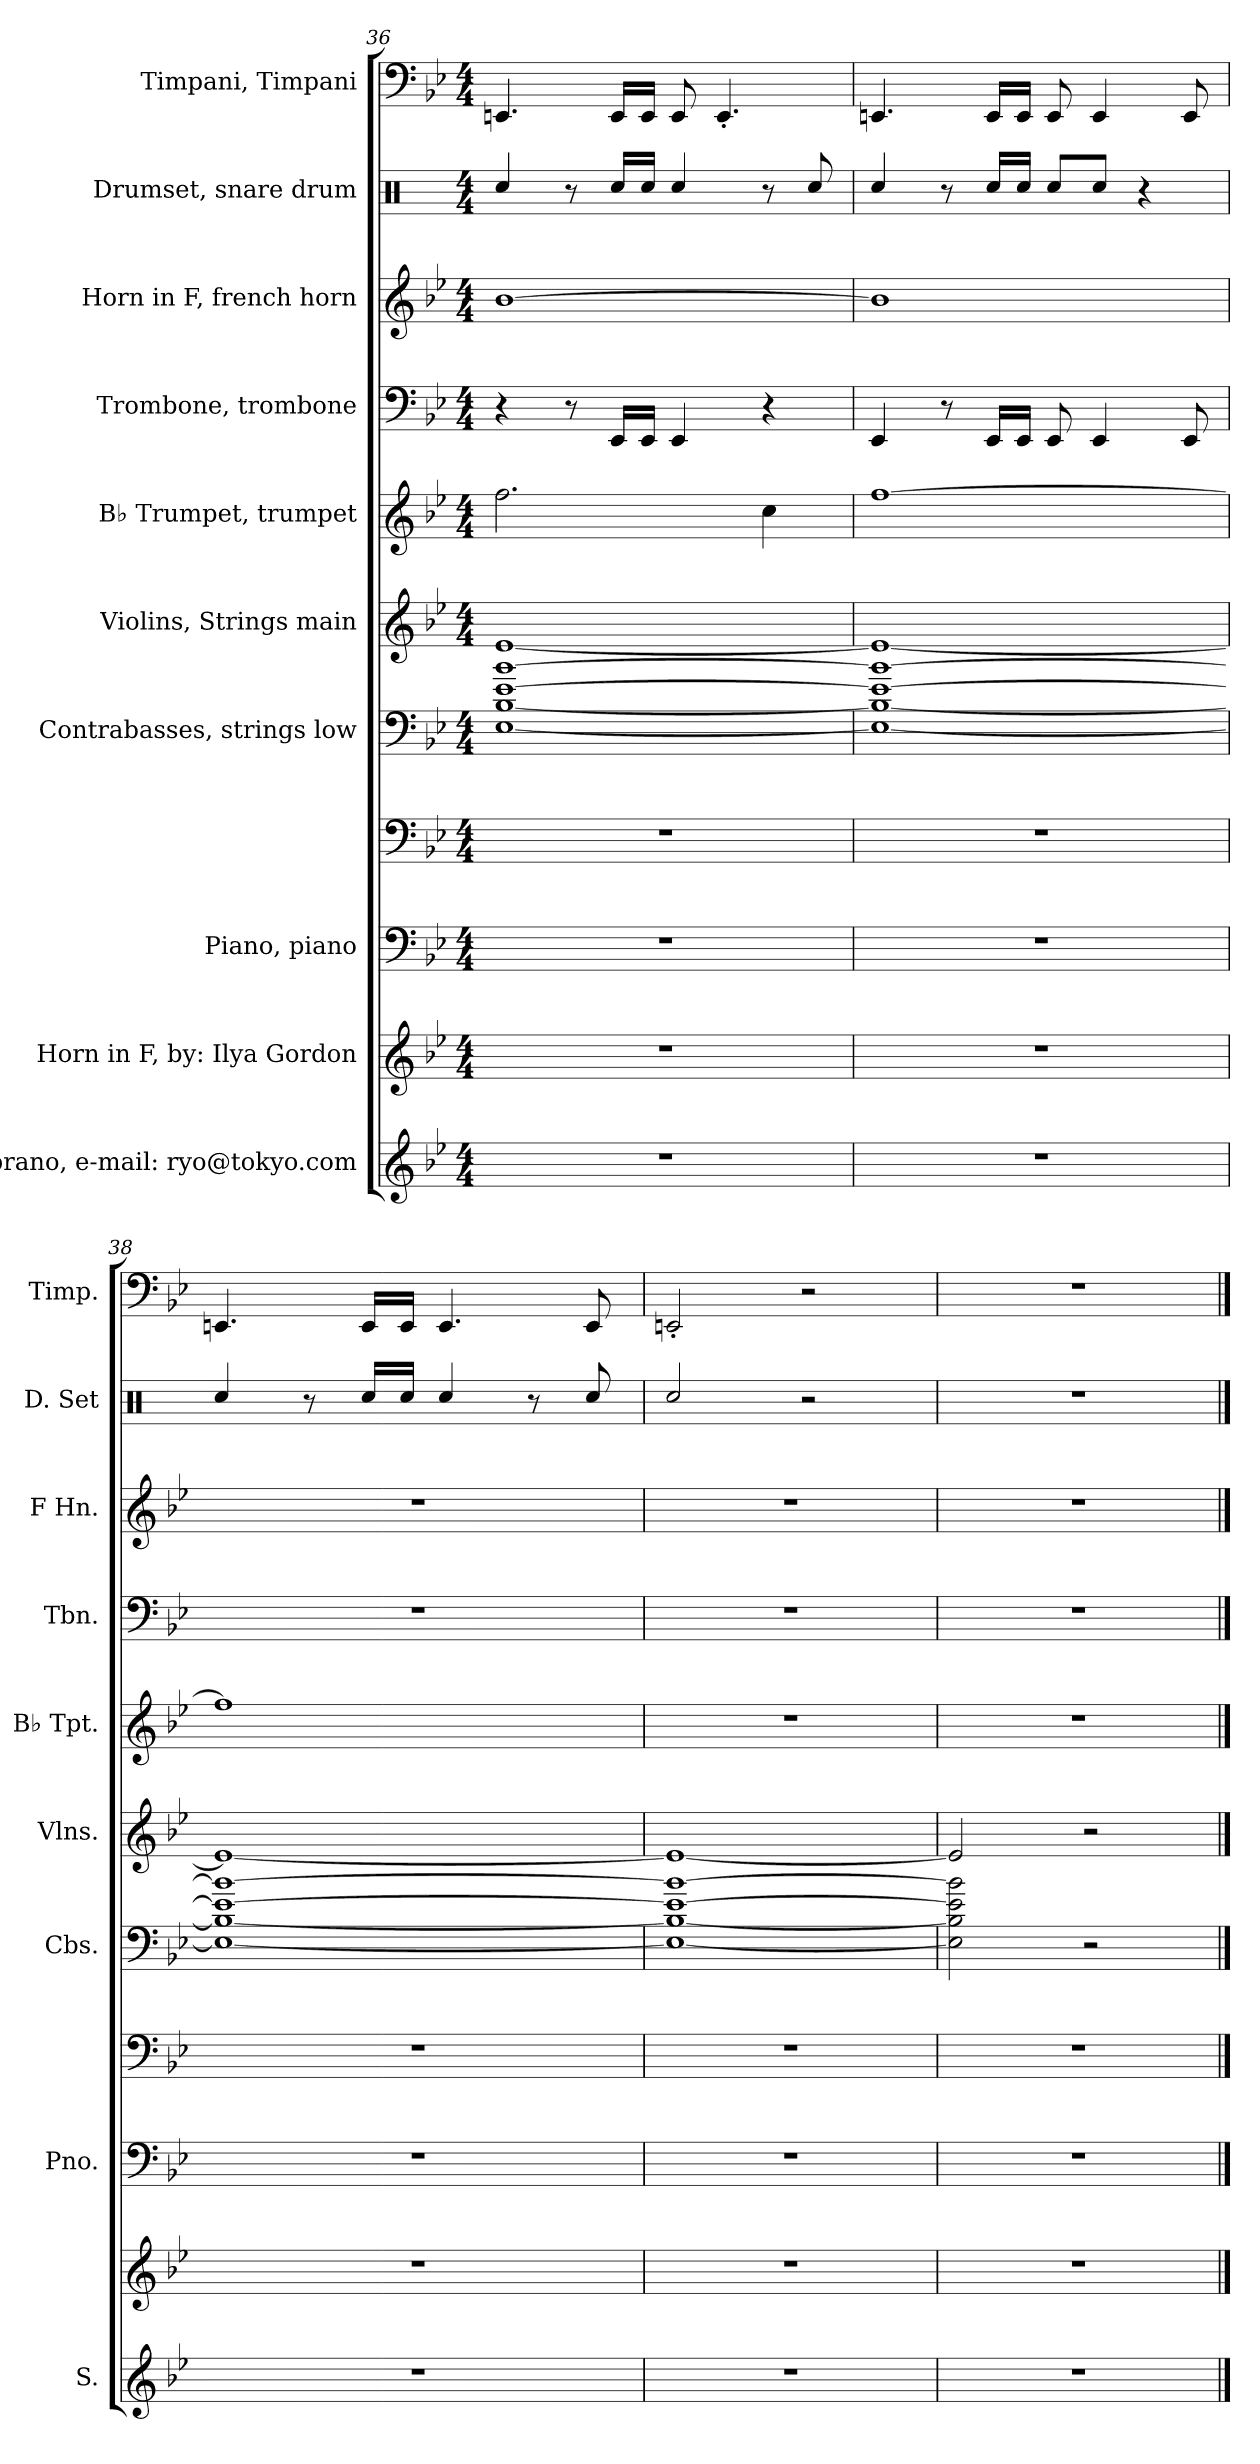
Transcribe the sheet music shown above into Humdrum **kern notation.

**kern	**kern	**kern	**kern	**kern	**kern	**kern	**kern	**kern	**kern	**kern
*part10	*part9	*part8	*part8	*part7	*part6	*part5	*part4	*part3	*part2	*part1
*staff11	*staff10	*staff9	*staff8	*staff7	*staff6	*staff5	*staff4	*staff3	*staff2	*staff1
*I"Soprano, e-mail: ryo@tokyo.com	*I"Horn in F, by: Ilya Gordon	*I"Piano, piano	*	*I"Contrabasses, strings low	*I"Violins, Strings main	*I"B♭ Trumpet, trumpet	*I"Trombone, trombone	*I"Horn in F, french horn	*I"Drumset, snare drum	*I"Timpani, Timpani
*I'S.	*	*I'Pno.	*	*I'Cbs.	*I'Vlns.	*I'B♭ Tpt.	*I'Tbn.	*I'F Hn.	*I'D. Set	*I'Timp.
*clefG2	*clefG2	*clefF4	*clefF4	*clefF4	*clefG2	*clefG2	*clefF4	*clefG2	*clefX	*clefF4
*	*ITrd4c7	*	*	*ITrd7c12	*	*ITrd1c2	*	*ITrd4c7	*	*
*k[b-e-]	*k[b-e-a-]	*k[b-e-]	*k[b-e-]	*k[b-e-]	*k[b-e-]	*k[b-e-a-d-]	*k[b-e-]	*k[b-e-a-]	*k[]	*k[b-e-]
*M4/4	*M4/4	*M4/4	*M4/4	*M4/4	*M4/4	*M4/4	*M4/4	*M4/4	*M4/4	*M4/4
=36	=36	=36	=36	=36	=36	=36	=36	=36	=36	=36
1r	1r	1r	1r	[1EE- [1BB- [1E- [1B-	[1e-	2.ee-\	4r	[1e-	4Rcc/	4.EEn/
.	.	.	.	.	.	.	8r	.	8r	.
.	.	.	.	.	.	.	16EE-/LL	.	16Rcc/LL	16EE/LL
.	.	.	.	.	.	.	16EE-/JJ	.	16Rcc/JJ	16EE/JJ
.	.	.	.	.	.	.	4EE-/	.	4Rcc/	8EE/
.	.	.	.	.	.	.	.	.	.	4.EE'/
.	.	.	.	.	.	4b-\	4r	.	8r	.
.	.	.	.	.	.	.	.	.	8Rcc/	.
=37	=37	=37	=37	=37	=37	=37	=37	=37	=37	=37
1r	1r	1r	1r	1EE-_ 1BB-_ 1E-_ 1B-_	1e-_	[1ee-	4EE-/	1e-]	4Rcc/	4.EEn/
.	.	.	.	.	.	.	8r	.	8r	.
.	.	.	.	.	.	.	16EE-/LL	.	16Rcc/LL	16EE/LL
.	.	.	.	.	.	.	16EE-/JJ	.	16Rcc/JJ	16EE/JJ
.	.	.	.	.	.	.	8EE-/	.	8Rcc/L	8EE/
.	.	.	.	.	.	.	4EE-/	.	8Rcc/J	4EE/
.	.	.	.	.	.	.	.	.	4r	.
.	.	.	.	.	.	.	8EE-/	.	.	8EE/
=38	=38	=38	=38	=38	=38	=38	=38	=38	=38	=38
1r	1r	1r	1r	1EE-_ 1BB-_ 1E-_ 1B-_	1e-_	1ee-]	1r	1r	4Rcc/	4.EEn/
.	.	.	.	.	.	.	.	.	8r	.
.	.	.	.	.	.	.	.	.	16Rcc/LL	16EE/LL
.	.	.	.	.	.	.	.	.	16Rcc/JJ	16EE/JJ
.	.	.	.	.	.	.	.	.	4Rcc/	4.EE/
.	.	.	.	.	.	.	.	.	8r	.
.	.	.	.	.	.	.	.	.	8Rcc/	8EE/
=39	=39	=39	=39	=39	=39	=39	=39	=39	=39	=39
1r	1r	1r	1r	1EE-_ 1BB-_ 1E-_ 1B-_	1e-_	1r	1r	1r	2Rcc/	2EEn'/
.	.	.	.	.	.	.	.	.	2r	2r
!!LO:PB:g=z
=40	=40	=40	=40	=40	=40	=40	=40	=40	=40	=40
1r	1r	1r	1r	2EE-\] 2BB-\] 2E-\] 2B-\]	2e-/]	1r	1r	1r	1r	1r
.	.	.	.	2r	2r	.	.	.	.	.
==	==	==	==	==	==	==	==	==	==	==
*-	*-	*-	*-	*-	*-	*-	*-	*-	*-	*-
